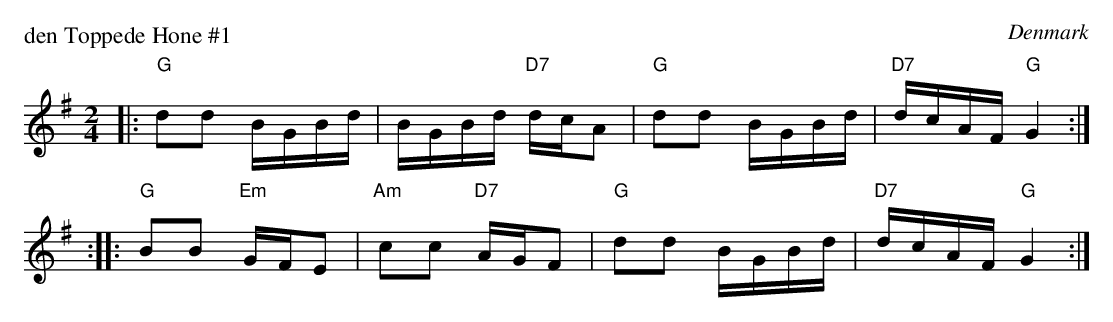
X:1
P: den Toppede H\one #1
O: Denmark
M: 2/4
L: 1/16
K: G
|: "G"d2d2 BGBd | BGBd "D7"dcA2 | "G"d2d2 BGBd | "D7"dcAF "G"G4 :|
:: "G"B2B2 "Em"GFE2 | "Am"c2c2 "D7"AGF2 | "G"d2d2 BGBd | "D7"dcAF "G"G4 :|
